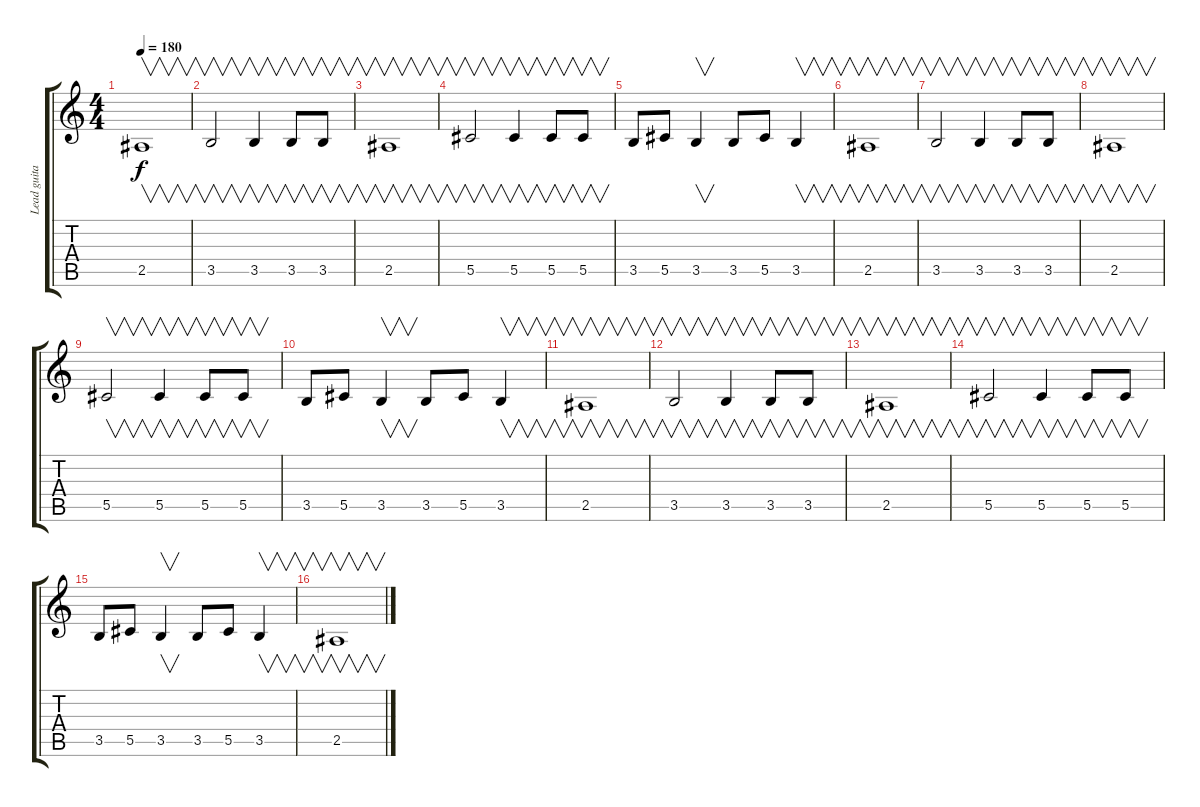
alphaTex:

\track ("Lead guitar Eb" "Lead guita") {instrument distortionguitar}
\staff {score tabs}
\tuning (Eb4 Bb3 Gb3 Db3 Ab2 Eb2) {hide}
\ts (4 4)
\tempo 180
\clef g2
\ks c
2.5.1{v dy f instrument distortionguitar} |
3.5.2{v} 3.5.4{v} 3.5.8{v} 3.5.8{v} |
2.5.1{v} |
5.5.2{v} 5.5.4{v} 5.5.8{v} 5.5.8{v} |
3.5.8 5.5.8 3.5.4{v} 3.5.8 5.5.8 3.5.4{v} |
2.5.1{v} |
3.5.2{v} 3.5.4{v} 3.5.8{v} 3.5.8{v} |
2.5.1{v} |
5.5.2{v} 5.5.4{v} 5.5.8{v} 5.5.8{v} |
3.5.8 5.5.8 3.5.4{v} 3.5.8 5.5.8 3.5.4{v} |
2.5.1{v} |
3.5.2{v} 3.5.4{v} 3.5.8{v} 3.5.8{v} |
2.5.1{v} |
5.5.2{v} 5.5.4{v} 5.5.8{v} 5.5.8{v} |
3.5.8 5.5.8 3.5.4{v} 3.5.8 5.5.8 3.5.4{v} |
2.5.1{v}
